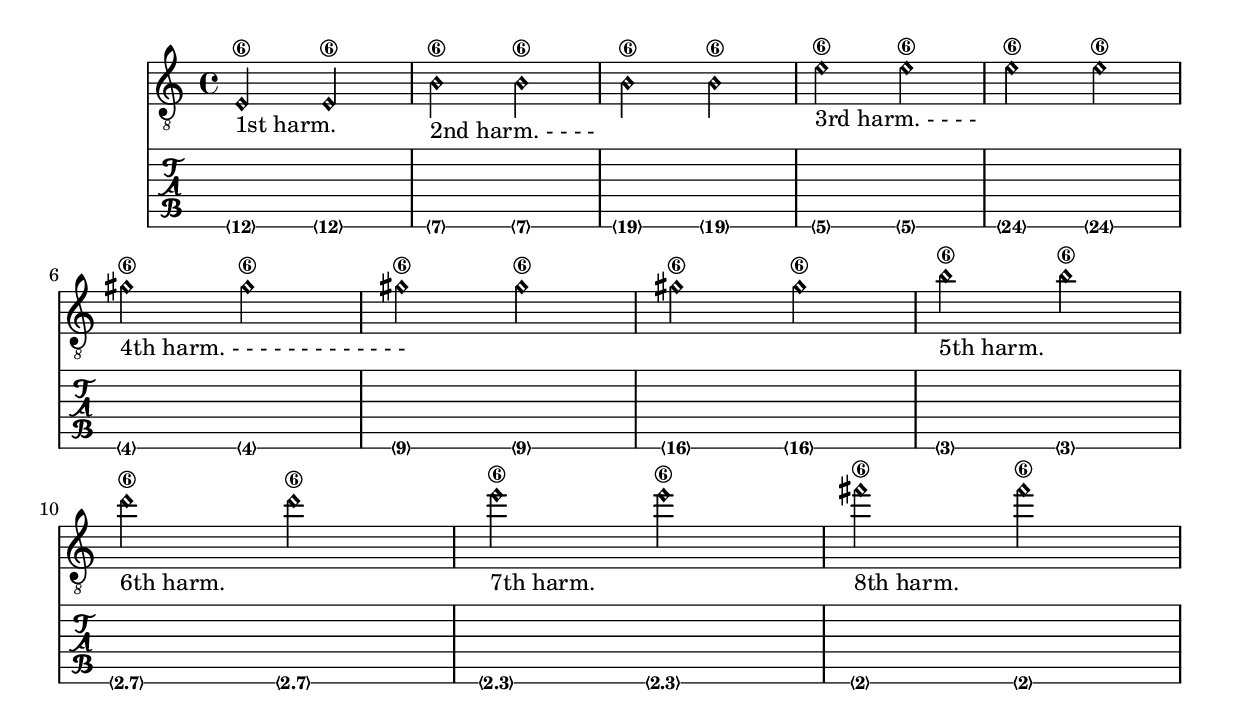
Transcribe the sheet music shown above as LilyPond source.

\version "2.14.0"

\header {
  lsrtags = "fretted-strings"
  texidoc = "
Reference for open-string harmonics:
"
  doctitle = "Reference for open-string harmonics"
}

openStringHarmonics = {
  %first harmonic
  \harmonicByFret #12 e,2\6_\markup{"1st harm."}
  \harmonicByRatio #1/2 e,\6
  %second harmonic
  \harmonicByFret #7 e,\6_\markup{"2nd harm. - - - -"}
  \harmonicByRatio #1/3 e,\6
  \harmonicByFret #19 e,\6
  \harmonicByRatio #2/3 e,\6
  %\harmonicByFret #19 < e,\6 a,\5 d\4 >
  %\harmonicByRatio #2/3 < e,\6 a,\5 d\4 >
  %third harmonic
  \harmonicByFret #5 e,\6_\markup{"3rd harm. - - - -"}
  \harmonicByRatio #1/4 e,\6
  \harmonicByFret #24 e,\6
  \harmonicByRatio #3/4 e,\6
  \break
  %fourth harmonic
  \harmonicByFret #4 e,\6_\markup{"4th harm. - - - - - - - - - - - - -"}
  \harmonicByRatio #1/5 e,\6
  \harmonicByFret #9 e,\6
  \harmonicByRatio #2/5 e,\6
  \harmonicByFret #16 e,\6
  \harmonicByRatio #3/5 e,\6
  %fifth harmonic
  \harmonicByFret #3 e,\6_\markup{"5th harm."}
  \harmonicByRatio #1/6 e,\6
  \break
  %sixth harmonic
  \harmonicByFret #2.7 e,\6_\markup{"6th harm."}
  \harmonicByRatio #1/7 e,\6
  %seventh harmonic
  \harmonicByFret #2.3 e,\6_\markup{"7th harm."}
  \harmonicByRatio #1/8 e,\6
  %eighth harmonic
  \harmonicByFret #2 e,\6_\markup{"8th harm."}
  \harmonicByRatio #1/9 e,\6
}

\score {
  <<
    \new Staff {
      \new Voice {
        \clef "treble_8"
        \openStringHarmonics
      }
    }
    \new TabStaff {
      \new TabVoice {
        \openStringHarmonics
      }
    }
  >>
}
